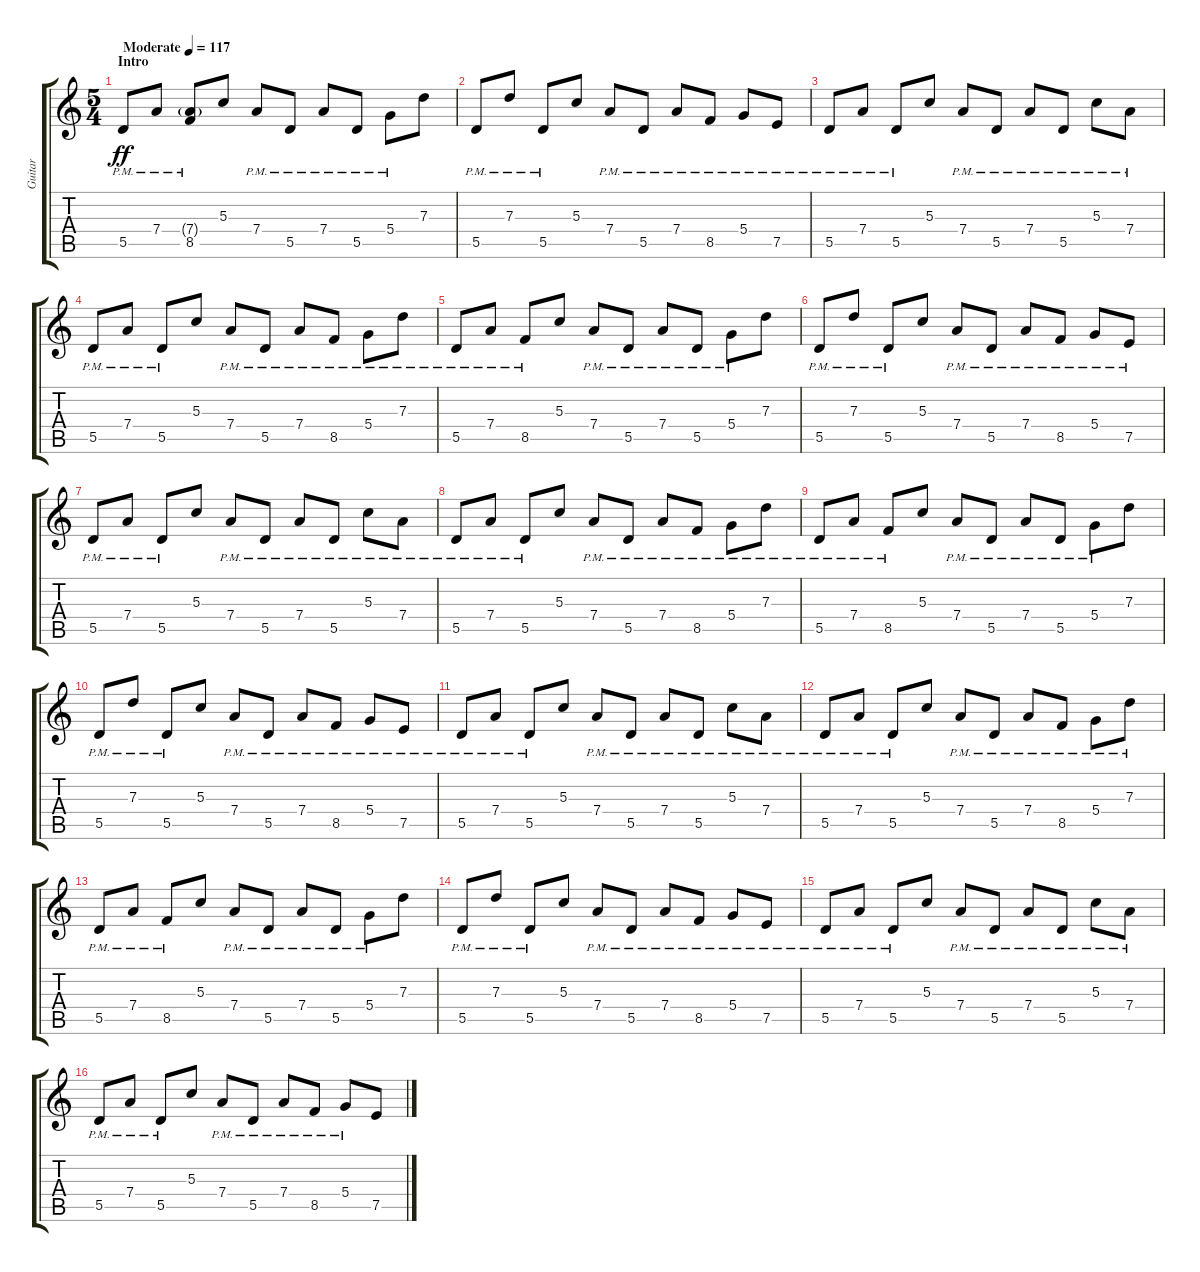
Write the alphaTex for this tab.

\track ("Guitar" "Guitar") {instrument distortionguitar}
\staff {score tabs}
\tuning (E4 B3 G3 D3 A2 D2) {hide}
\ts (5 4)
\section ("" "Intro")
\tempo (117 "Moderate")
\clef g2
\ks c
5.5{pm}.8{dy ff instrument distortionguitar} 7.4{pm}.8 (7.4{g} 8.5{pm}).8 5.3.8 7.4{pm}.8 5.5{pm}.8 7.4{pm}.8 5.5{pm}.8 5.4{pm}.8 7.3.8 |
5.5{pm}.8 7.3{pm}.8 5.5{pm}.8 5.3.8 7.4{pm}.8 5.5{pm}.8 7.4{pm}.8 8.5{pm}.8 5.4{pm}.8 7.5{pm}.8 |
5.5{pm}.8 7.4{pm}.8 5.5{pm}.8 5.3.8 7.4{pm}.8 5.5{pm}.8 7.4{pm}.8 5.5{pm}.8 5.3{pm}.8 7.4{pm}.8 |
5.5{pm}.8 7.4{pm}.8 5.5{pm}.8 5.3.8 7.4{pm}.8 5.5{pm}.8 7.4{pm}.8 8.5{pm}.8 5.4{pm}.8 7.3{pm}.8 |
5.5{pm}.8 7.4{pm}.8 8.5{pm}.8 5.3.8 7.4{pm}.8 5.5{pm}.8 7.4{pm}.8 5.5{pm}.8 5.4{pm}.8 7.3.8 |
5.5{pm}.8 7.3{pm}.8 5.5{pm}.8 5.3.8 7.4{pm}.8 5.5{pm}.8 7.4{pm}.8 8.5{pm}.8 5.4{pm}.8 7.5{pm}.8 |
5.5{pm}.8 7.4{pm}.8 5.5{pm}.8 5.3.8 7.4{pm}.8 5.5{pm}.8 7.4{pm}.8 5.5{pm}.8 5.3{pm}.8 7.4{pm}.8 |
5.5{pm}.8 7.4{pm}.8 5.5{pm}.8 5.3.8 7.4{pm}.8 5.5{pm}.8 7.4{pm}.8 8.5{pm}.8 5.4{pm}.8 7.3{pm}.8 |
5.5{pm}.8 7.4{pm}.8 8.5{pm}.8 5.3.8 7.4{pm}.8 5.5{pm}.8 7.4{pm}.8 5.5{pm}.8 5.4{pm}.8 7.3.8 |
5.5{pm}.8 7.3{pm}.8 5.5{pm}.8 5.3.8 7.4{pm}.8 5.5{pm}.8 7.4{pm}.8 8.5{pm}.8 5.4{pm}.8 7.5{pm}.8 |
5.5{pm}.8 7.4{pm}.8 5.5{pm}.8 5.3.8 7.4{pm}.8 5.5{pm}.8 7.4{pm}.8 5.5{pm}.8 5.3{pm}.8 7.4{pm}.8 |
5.5{pm}.8 7.4{pm}.8 5.5{pm}.8 5.3.8 7.4{pm}.8 5.5{pm}.8 7.4{pm}.8 8.5{pm}.8 5.4{pm}.8 7.3{pm}.8 |
5.5{pm}.8 7.4{pm}.8 8.5{pm}.8 5.3.8 7.4{pm}.8 5.5{pm}.8 7.4{pm}.8 5.5{pm}.8 5.4{pm}.8 7.3.8 |
5.5{pm}.8 7.3{pm}.8 5.5{pm}.8 5.3.8 7.4{pm}.8 5.5{pm}.8 7.4{pm}.8 8.5{pm}.8 5.4{pm}.8 7.5{pm}.8 |
5.5{pm}.8 7.4{pm}.8 5.5{pm}.8 5.3.8 7.4{pm}.8 5.5{pm}.8 7.4{pm}.8 5.5{pm}.8 5.3{pm}.8 7.4{pm}.8 |
5.5{pm}.8 7.4{pm}.8 5.5{pm}.8 5.3.8 7.4{pm}.8 5.5{pm}.8 7.4{pm}.8 8.5{pm}.8 5.4{pm}.8 7.5.8
